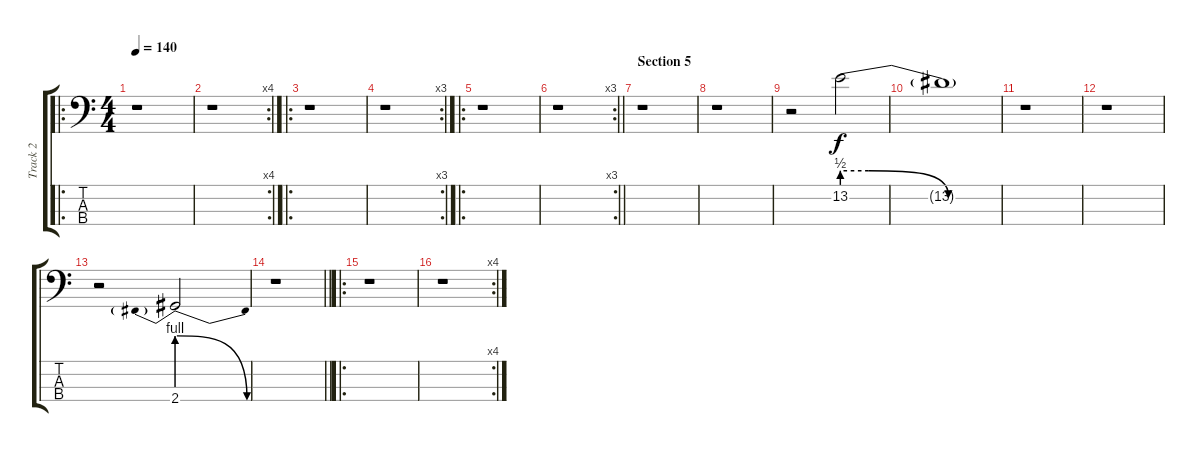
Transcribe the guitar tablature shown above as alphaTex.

\track ("Track 2" "Track 2") {instrument distortionguitar}
\staff {score tabs}
\tuning (G2 D2 A1 E1) {hide}
\ro
\ts (4 4)
\tempo 140
\clef f4
\ks c
r.1{dy f} |
\rc 4
r.1 |
\ro
r.1 |
\rc 3
r.1 |
\ro
r.1 |
\rc 3
\barLineRight lightlight
r.1 |
\section ("" "Section 5")
r.1 |
r.1 |
r.2 13.2{be (custom 0 2 10 2 40 0 60 0)}.2 |
13.2{t}.1 |
r.1 |
r.1 |
r.2 2.4{be (prebendrelease 0 4 60 0)}.2 |
\barLineRight lightlight
r.1 |
\ro
\section ("" "")
r.1 |
\rc 4
r.1
